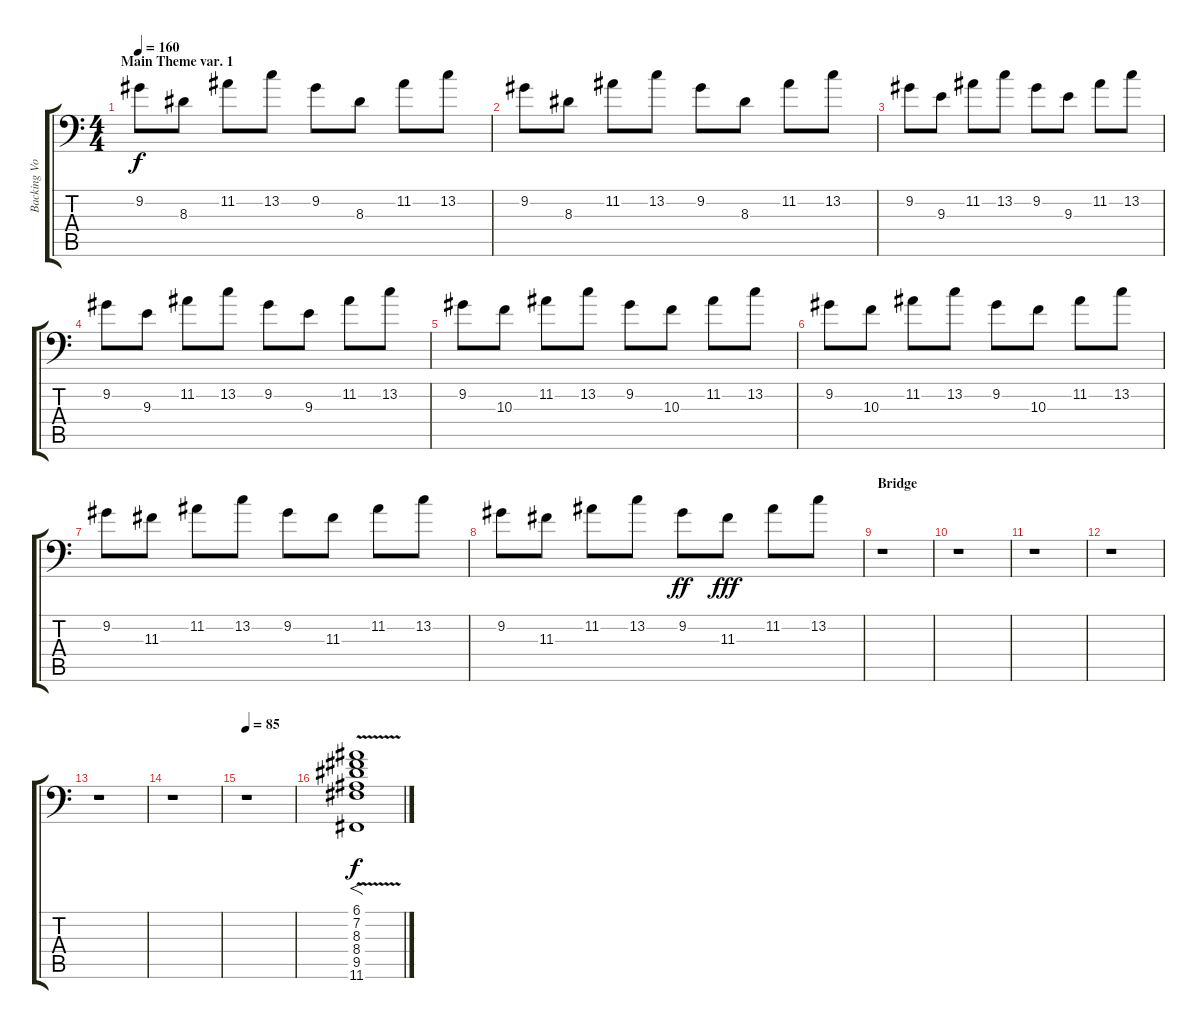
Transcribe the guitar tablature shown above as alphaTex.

\track ("Backing Vocals 1/Misc." "Backing Vo") {instrument lead6voice}
\staff {score tabs}
\tuning (E4 B3 G3 D3 A2 G1) {hide}
\ts (4 4)
\section ("" "Main Theme var. 1")
\tempo 160
\clef f4
\ks c
9.2.8{dy f} 8.3.8 11.2.8 13.2.8 9.2.8 8.3.8 11.2.8 13.2.8 |
9.2.8 8.3.8 11.2.8 13.2.8 9.2.8 8.3.8 11.2.8 13.2.8 |
9.2.8 9.3.8 11.2.8 13.2.8 9.2.8 9.3.8 11.2.8 13.2.8 |
9.2.8 9.3.8 11.2.8 13.2.8 9.2.8 9.3.8 11.2.8 13.2.8 |
9.2.8 10.3.8 11.2.8 13.2.8 9.2.8 10.3.8 11.2.8 13.2.8 |
9.2.8 10.3.8 11.2.8 13.2.8 9.2.8 10.3.8 11.2.8 13.2.8 |
9.2.8 11.3.8 11.2.8 13.2.8 9.2.8 11.3.8 11.2.8 13.2.8 |
9.2.8 11.3.8 11.2.8 13.2.8 9.2.8{dy ff} 11.3.8{dy fff} 11.2.8 13.2.8 |
\section ("" "Bridge")
r.1 |
r.1 |
r.1 |
r.1 |
r.1 |
r.1 |
\tempo 85
r.1 |
(6.1{v} 7.2{v} 8.3{v} 8.4{v} 9.5{v} 11.6{v}).1{f dy f instrument vibraphone}
